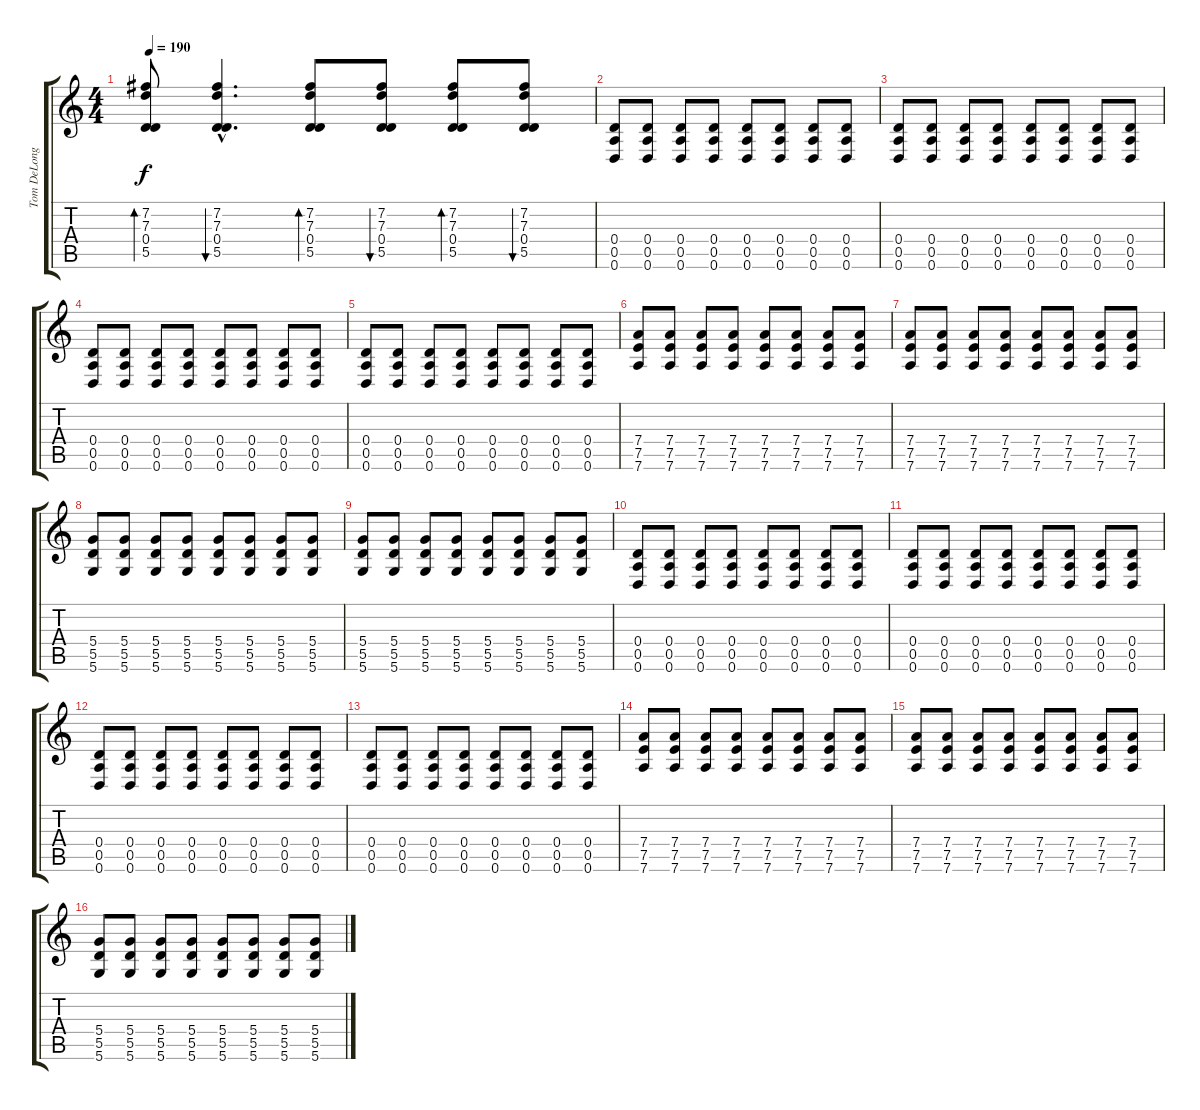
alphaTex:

\track ("Tom DeLonge" "Tom DeLong") {instrument distortionguitar}
\staff {score tabs}
\tuning (E4 B3 G3 D3 A2 D2) {hide}
\ts (4 4)
\tempo 190
\clef g2
\ks c
(7.2 7.3 0.4 5.5).8{bd 60 dy f} (7.2{hac} 7.3{hac} 0.4{hac} 5.5{hac}).4{d bu 60} (7.2 7.3 0.4 5.5).8{bd 60} (7.2 7.3 0.4 5.5).8{bu 60} (7.2 7.3 0.4 5.5).8{bd 60} (7.2 7.3 0.4 5.5).8{bu 60} |
(0.4 0.5 0.6).8{instrument distortionguitar} (0.4 0.5 0.6).8 (0.4 0.5 0.6).8 (0.4 0.5 0.6).8 (0.4 0.5 0.6).8 (0.4 0.5 0.6).8 (0.4 0.5 0.6).8 (0.4 0.5 0.6).8 |
(0.4 0.5 0.6).8 (0.4 0.5 0.6).8 (0.4 0.5 0.6).8 (0.4 0.5 0.6).8 (0.4 0.5 0.6).8 (0.4 0.5 0.6).8 (0.4 0.5 0.6).8 (0.4 0.5 0.6).8 |
(0.4 0.5 0.6).8 (0.4 0.5 0.6).8 (0.4 0.5 0.6).8 (0.4 0.5 0.6).8 (0.4 0.5 0.6).8 (0.4 0.5 0.6).8 (0.4 0.5 0.6).8 (0.4 0.5 0.6).8 |
(0.4 0.5 0.6).8 (0.4 0.5 0.6).8 (0.4 0.5 0.6).8 (0.4 0.5 0.6).8 (0.4 0.5 0.6).8 (0.4 0.5 0.6).8 (0.4 0.5 0.6).8 (0.4 0.5 0.6).8 |
(7.4 7.5 7.6).8 (7.4 7.5 7.6).8 (7.4 7.5 7.6).8 (7.4 7.5 7.6).8 (7.4 7.5 7.6).8 (7.4 7.5 7.6).8 (7.4 7.5 7.6).8 (7.4 7.5 7.6).8 |
(7.4 7.5 7.6).8 (7.4 7.5 7.6).8 (7.4 7.5 7.6).8 (7.4 7.5 7.6).8 (7.4 7.5 7.6).8 (7.4 7.5 7.6).8 (7.4 7.5 7.6).8 (7.4 7.5 7.6).8 |
(5.4 5.5 5.6).8 (5.4 5.5 5.6).8 (5.4 5.5 5.6).8 (5.4 5.5 5.6).8 (5.4 5.5 5.6).8 (5.4 5.5 5.6).8 (5.4 5.5 5.6).8 (5.4 5.5 5.6).8 |
(5.4 5.5 5.6).8 (5.4 5.5 5.6).8 (5.4 5.5 5.6).8 (5.4 5.5 5.6).8 (5.4 5.5 5.6).8 (5.4 5.5 5.6).8 (5.4 5.5 5.6).8 (5.4 5.5 5.6).8 |
(0.4 0.5 0.6).8 (0.4 0.5 0.6).8 (0.4 0.5 0.6).8 (0.4 0.5 0.6).8 (0.4 0.5 0.6).8 (0.4 0.5 0.6).8 (0.4 0.5 0.6).8 (0.4 0.5 0.6).8 |
(0.4 0.5 0.6).8 (0.4 0.5 0.6).8 (0.4 0.5 0.6).8 (0.4 0.5 0.6).8 (0.4 0.5 0.6).8 (0.4 0.5 0.6).8 (0.4 0.5 0.6).8 (0.4 0.5 0.6).8 |
(0.4 0.5 0.6).8 (0.4 0.5 0.6).8 (0.4 0.5 0.6).8 (0.4 0.5 0.6).8 (0.4 0.5 0.6).8 (0.4 0.5 0.6).8 (0.4 0.5 0.6).8 (0.4 0.5 0.6).8 |
(0.4 0.5 0.6).8 (0.4 0.5 0.6).8 (0.4 0.5 0.6).8 (0.4 0.5 0.6).8 (0.4 0.5 0.6).8 (0.4 0.5 0.6).8 (0.4 0.5 0.6).8 (0.4 0.5 0.6).8 |
(7.4 7.5 7.6).8 (7.4 7.5 7.6).8 (7.4 7.5 7.6).8 (7.4 7.5 7.6).8 (7.4 7.5 7.6).8 (7.4 7.5 7.6).8 (7.4 7.5 7.6).8 (7.4 7.5 7.6).8 |
(7.4 7.5 7.6).8 (7.4 7.5 7.6).8 (7.4 7.5 7.6).8 (7.4 7.5 7.6).8 (7.4 7.5 7.6).8 (7.4 7.5 7.6).8 (7.4 7.5 7.6).8 (7.4 7.5 7.6).8 |
(5.4 5.5 5.6).8 (5.4 5.5 5.6).8 (5.4 5.5 5.6).8 (5.4 5.5 5.6).8 (5.4 5.5 5.6).8 (5.4 5.5 5.6).8 (5.4 5.5 5.6).8 (5.4 5.5 5.6).8
